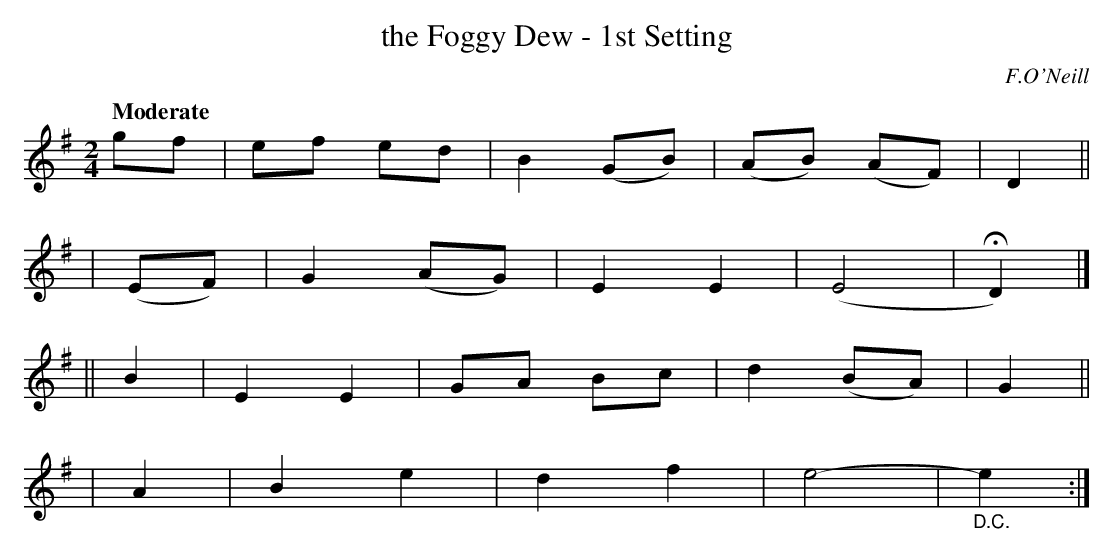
X:1
T: the Foggy Dew - 1st Setting
Q: "Moderate"
O: F.O'Neill
M: 2/4
L: 1/8
K: Em
   gf  | ef  ed  | B2 (GB) | (AB) (AF) | D2 ||
| (EF) | G2 (AG) | E2  E2  | (E4       | HD2) |]
|| B2  | E2  E2  | GA  Bc  |  d2  (BA) | G2 ||
|  A2  | B2  e2  | d2  f2  |  e4-       | "_D.C."e2 :|
